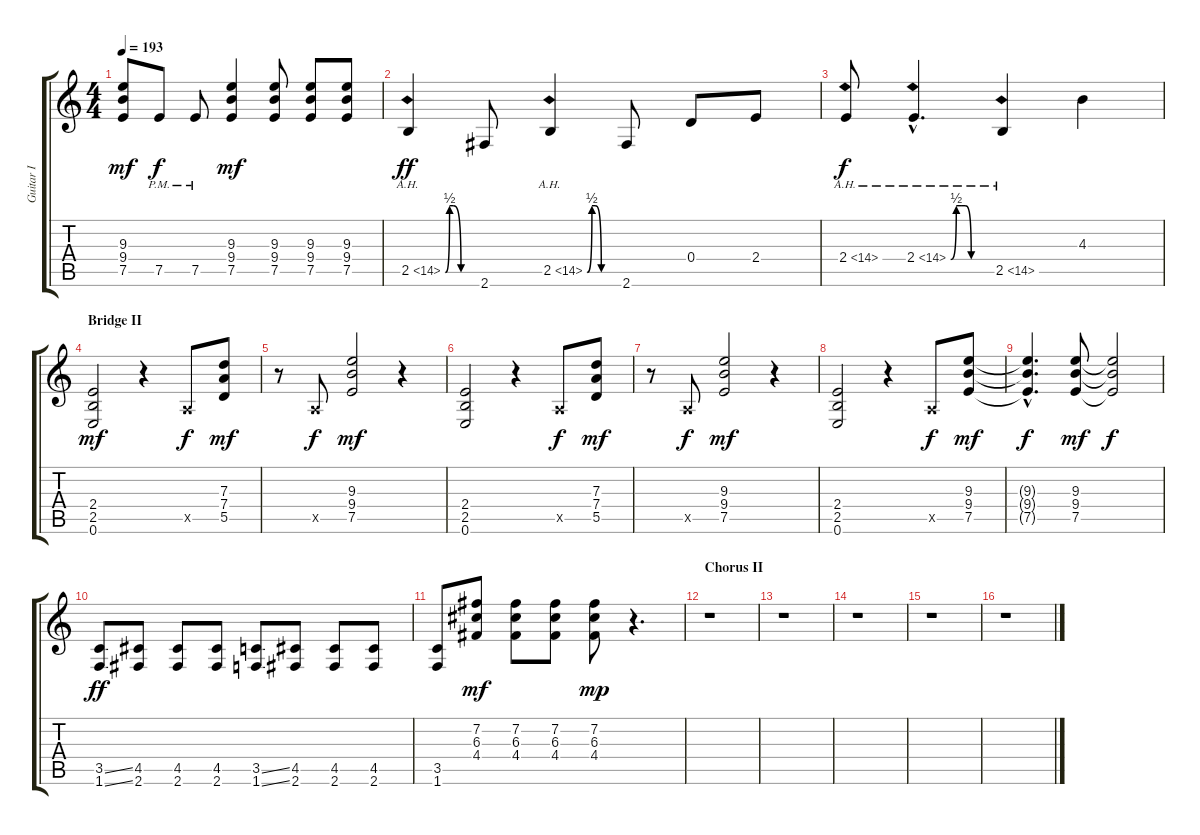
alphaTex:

\track ("Guitar I" "Guitar I") {instrument distortionguitar}
\staff {score tabs}
\tuning (E4 B3 G3 D3 A2 E2) {hide}
\ts (4 4)
\tempo 193
\clef g2
\ks c
(9.3 9.4 7.5).8{dy mf} 7.5{pm}.8{dy f} 7.5{pm}.8 (9.3 9.4 7.5).4{dy mf} (9.3 9.4 7.5).8 (9.3 9.4 7.5).8 (9.3 9.4 7.5).8 |
2.5{be (custom 0 0 8 2 15 2 30 0 45 0 60 0) ah 12}.4{dy ff} 2.6.8 2.5{be (custom 0 0 9 2 15 2 27 0 30 0 45 0 60 0) ah 12}.4 2.6.8 0.4.8 2.4.8 |
2.4{ah 12}.8{dy f} 2.4{be (custom 0 0 8 2 15 2 21 2 30 0 45 0 60 0) ah 12 hac}.4{d} 2.5{ah 12}.4 4.3.4 |
\section ("" "Bridge II")
(2.4 2.5 0.6).2{dy mf} r.4 0.5{x}.8{dy f} (7.3 7.4 5.5).8{dy mf} |
r.8 0.5{x}.8{dy f} (9.3 9.4 7.5).2{dy mf} r.4 |
(2.4 2.5 0.6).2 r.4 0.5{x}.8{dy f} (7.3 7.4 5.5).8{dy mf} |
r.8 0.5{x}.8{dy f} (9.3 9.4 7.5).2{dy mf} r.4 |
(2.4 2.5 0.6).2 r.4 0.5{x}.8{dy f} (9.3 9.4 7.5).8{dy mf} |
(9.3{hac t} 9.4{hac t} 7.5{hac t}).4{d dy f} (9.3 9.4 7.5).8{dy mf} (9.3{t} 9.4{t} 7.5{t}).2{dy f} |
(3.5{ss} 1.6{ss}).8{dy ff} (4.5 2.6).8 (4.5 2.6).8 (4.5 2.6).8 (3.5{ss} 1.6{ss}).8 (4.5 2.6).8 (4.5 2.6).8 (4.5 2.6).8 |
(3.5 1.6).8 (7.2 6.3 4.4).8{dy mf} (7.2 6.3 4.4).8 (7.2 6.3 4.4).8 (7.2 6.3 4.4).8{dy mp} r.4{d} |
\section ("" "Chorus II")
r.1 |
r.1 |
r.1 |
r.1 |
r.1
